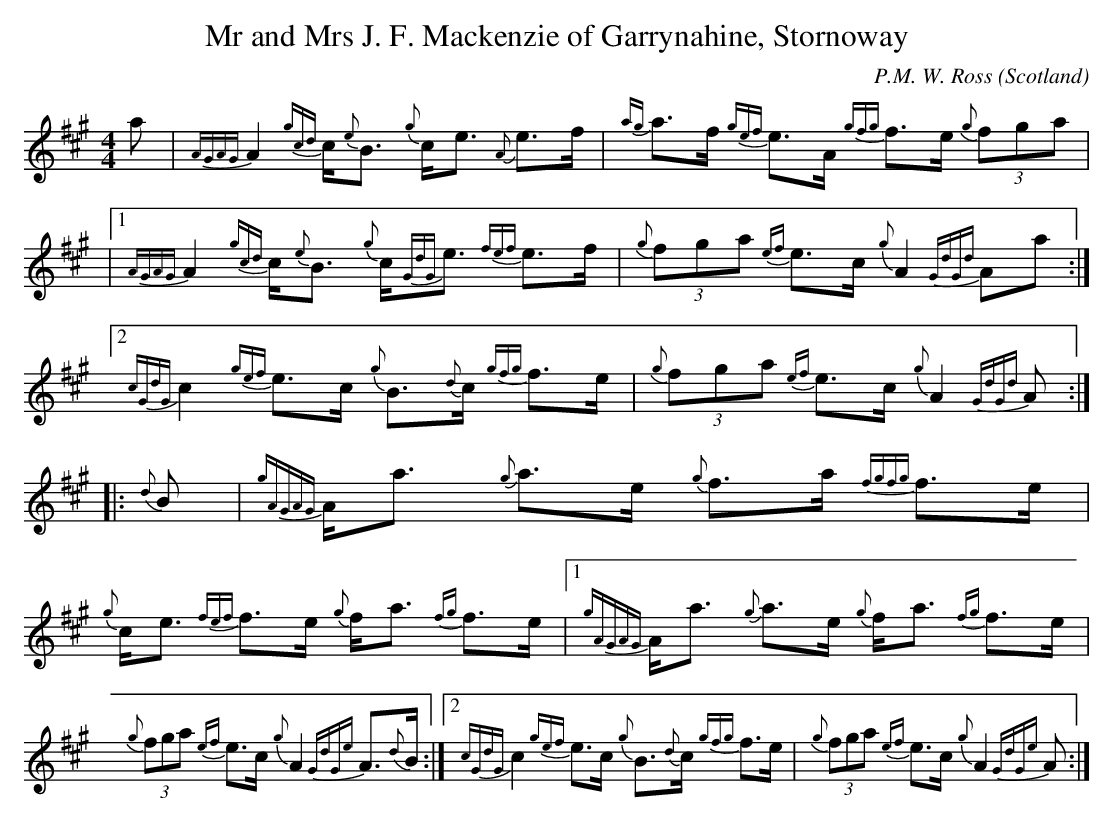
X:1
T:Mr and Mrs J. F. Mackenzie of Garrynahine, Stornoway
C:P.M. W. Ross
M:4/4
O:Scotland
K:A major
a|\
{AGAG}A2 {gcd}c<{e}B {g}c<e {A}e>f|\
{ag}a>f {gef}e>A {gfg}f>e (3{g}fga|
|1 {AGAG}A2 {gcd}c<{e}B {g}c<{GdG}e {fef}e>f|\
   (3{g}fga {ef}e>c {g}A2 {GdGd}Aa:|2
  {cGdG}c2 {gef}e>c {g}B>{d}c {gfg}f>e|\
  (3{g}fga {ef}e>c {g}A2 {GdGd}A::
{d}B|\
{gAGAG}A<a {g}a>e {g}f>a {fgfg}f>e|\
{g}c<e {fef}f>e {g}f<a {fg}f>e |1 \
   {gAGAG}A<a {g}a>e {g}f<a {fg}f>e|
   (3{g}fga {ef}e>c {g}A2 {GdGe}A>{d}B :|2\
   {cGdG}c2 {gef}e>c {g}B>{d}c {gfg}f>e|\
   (3{g}fga {ef}e>c {g}A2 {GdGe}A :|
